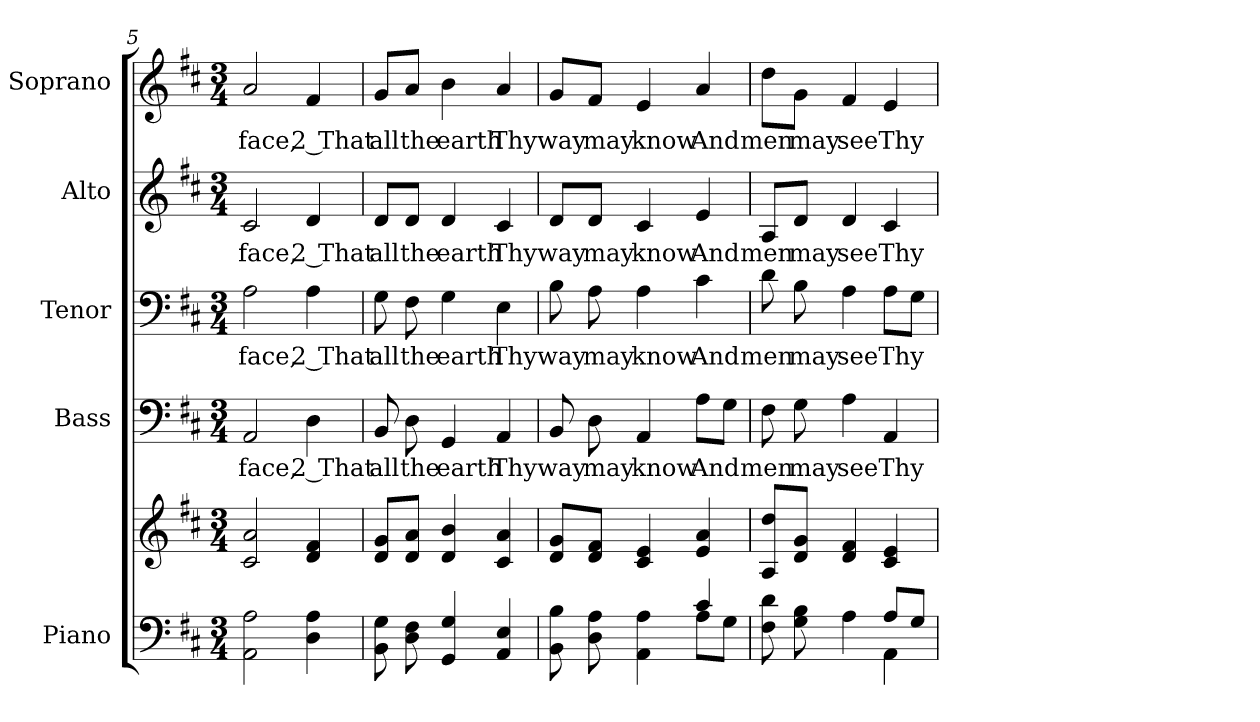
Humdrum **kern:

**kern	**kern	**kern	**text	**kern	**text	**kern	**text	**kern	**text
*part5	*part5	*part4	*part4	*part3	*part3	*part2	*part2	*part1	*part1
*staff6	*staff5	*staff4	*staff4	*staff3	*staff3	*staff2	*staff2	*staff1	*staff1
*I"Piano	*	*I"Bass	*	*I"Tenor	*	*I"Alto	*	*I"Soprano	*
*I'Pno.	*	*I'B.	*	*I'T.	*	*I'A.	*	*I'S.	*
*clefF4	*clefG2	*clefF4	*	*clefF4	*	*clefG2	*	*clefG2	*
*k[f#c#]	*k[f#c#]	*k[f#c#]	*	*k[f#c#]	*	*k[f#c#]	*	*k[f#c#]	*
*D:	*D:	*D:	*	*D:	*	*D:	*	*D:	*
*M3/4	*M3/4	*M3/4	*	*M3/4	*	*M3/4	*	*M3/4	*
=5	=5	=5	=5	=5	=5	=5	=5	=5	=5
!	!	!	!LO:LY:b:color=#000000	!	!	!	!	!	!
!	!	!	!	!	!LO:LY:b:color=#000000	!	!	!	!
!	!	!	!	!	!	!	!LO:LY:b:color=#000000	!	!
!	!	!	!	!	!	!	!	!	!LO:LY:b:color=#000000
2AAi\ 2Ai	2c#i/ 2ai	2AAi/	face,	2Ai\	face,	2c#i/	face,	2ai/	face,
!	!	!	!LO:LY:b:color=#000000	!	!	!	!	!	!
!	!	!	!	!	!LO:LY:b:color=#000000	!	!	!	!
!	!	!	!	!	!	!	!LO:LY:b:color=#000000	!	!
!	!	!	!	!	!	!	!	!	!LO:LY:b:color=#000000
4Di\ 4Ai	4di/ 4f#i	4Di\	2 That	4Ai\	2 That	4di/	2 That	4f#i/	2 That
!!LO:PB:g=z
=6	=6	=6	=6	=6	=6	=6	=6	=6	=6
!	!	!	!LO:LY:b:color=#000000	!	!	!	!	!	!
!	!	!	!	!	!LO:LY:b:color=#000000	!	!	!	!
!	!	!	!	!	!	!	!LO:LY:b:color=#000000	!	!
!	!	!	!	!	!	!	!	!	!LO:LY:b:color=#000000
8BBi\ 8Gi	8di/ 8gi/L	8BBi/	all	8Gi\	all	8di/L	all	8gi/L	all
!	!	!	!LO:LY:b:color=#000000	!	!	!	!	!	!
!	!	!	!	!	!LO:LY:b:color=#000000	!	!	!	!
!	!	!	!	!	!	!	!LO:LY:b:color=#000000	!	!
!	!	!	!	!	!	!	!	!	!LO:LY:b:color=#000000
8Di\ 8F#i	8di/ 8ai/J	8Di\	the	8F#i\	the	8di/J	the	8ai/J	the
!	!	!	!LO:LY:b:color=#000000	!	!	!	!	!	!
!	!	!	!	!	!LO:LY:b:color=#000000	!	!	!	!
!	!	!	!	!	!	!	!LO:LY:b:color=#000000	!	!
!	!	!	!	!	!	!	!	!	!LO:LY:b:color=#000000
4GGi/ 4Gi	4di/ 4bi	4GGi/	earth	4Gi\	earth	4di/	earth	4bi\	earth
!	!	!	!LO:LY:b:color=#000000	!	!	!	!	!	!
!	!	!	!	!	!LO:LY:b:color=#000000	!	!	!	!
!	!	!	!	!	!	!	!LO:LY:b:color=#000000	!	!
!	!	!	!	!	!	!	!	!	!LO:LY:b:color=#000000
4AAi/ 4Ei	4c#i/ 4ai	4AAi/	Thy	4Ei\	Thy	4c#i/	Thy	4ai/	Thy
=7	=7	=7	=7	=7	=7	=7	=7	=7	=7
*^	*	*	*	*	*	*	*	*	*
!	!	!	!	!LO:LY:b:color=#000000	!	!	!	!	!	!
!	!	!	!	!	!	!LO:LY:b:color=#000000	!	!	!	!
!	!	!	!	!	!	!	!	!LO:LY:b:color=#000000	!	!
!	!	!	!	!	!	!	!	!	!	!LO:LY:b:color=#000000
8BBi\ 8Bi	2ryy	8di/ 8gi/L	8BBi/	way	8Bi\	way	8di/L	way	8gi/L	way
!	!	!	!	!LO:LY:b:color=#000000	!	!	!	!	!	!
!	!	!	!	!	!	!LO:LY:b:color=#000000	!	!	!	!
!	!	!	!	!	!	!	!	!LO:LY:b:color=#000000	!	!
!	!	!	!	!	!	!	!	!	!	!LO:LY:b:color=#000000
8Di\ 8Ai	.	8di/ 8f#i/J	8Di\	may	8Ai\	may	8di/J	may	8f#i/J	may
!	!	!	!	!LO:LY:b:color=#000000	!	!	!	!	!	!
!	!	!	!	!	!	!LO:LY:b:color=#000000	!	!	!	!
!	!	!	!	!	!	!	!	!LO:LY:b:color=#000000	!	!
!	!	!	!	!	!	!	!	!	!	!LO:LY:b:color=#000000
4AAi\ 4Ai	.	4c#i/ 4ei	4AAi/	know	4Ai\	know	4c#i/	know	4ei/	know
!	!	!	!	!LO:LY:b:color=#000000	!	!	!	!	!	!
!	!	!	!	!	!	!LO:LY:b:color=#000000	!	!	!	!
!	!	!	!	!	!	!	!	!LO:LY:b:color=#000000	!	!
!	!	!	!	!	!	!	!	!	!	!LO:LY:b:color=#000000
4c#i/	8Ai\L	4ei/ 4ai	8Ai\L	And	4c#i\	And	4ei/	And	4ai/	And
.	8Gi\J	.	8Gi\J	.	.	.	.	.	.	.
=8	=8	=8	=8	=8	=8	=8	=8	=8	=8	=8
!	!	!	!	!LO:LY:b:color=#000000	!	!	!	!	!	!
!	!	!	!	!	!	!LO:LY:b:color=#000000	!	!	!	!
!	!	!	!	!	!	!	!	!LO:LY:b:color=#000000	!	!
!	!	!	!	!	!	!	!	!	!	!LO:LY:b:color=#000000
8F#i\ 8di	2ryy	8Ai/ 8ddi/L	8F#i\	men	8di\	men	8Ai/L	men	8ddi\L	men
!	!	!	!	!LO:LY:b:color=#000000	!	!	!	!	!	!
!	!	!	!	!	!	!LO:LY:b:color=#000000	!	!	!	!
!	!	!	!	!	!	!	!	!LO:LY:b:color=#000000	!	!
!	!	!	!	!	!	!	!	!	!	!LO:LY:b:color=#000000
8Gi\ 8Bi	.	8di/ 8gi/J	8Gi\	may	8Bi\	may	8di/J	may	8gi\J	may
!	!	!	!	!LO:LY:b:color=#000000	!	!	!	!	!	!
!	!	!	!	!	!	!LO:LY:b:color=#000000	!	!	!	!
!	!	!	!	!	!	!	!	!LO:LY:b:color=#000000	!	!
!	!	!	!	!	!	!	!	!	!	!LO:LY:b:color=#000000
4Ai\	.	4di/ 4f#i	4Ai\	see	4Ai\	see	4di/	see	4f#i/	see
!	!	!	!	!LO:LY:b:color=#000000	!	!	!	!	!	!
!	!	!	!	!	!	!LO:LY:b:color=#000000	!	!	!	!
!	!	!	!	!	!	!	!	!LO:LY:b:color=#000000	!	!
!	!	!	!	!	!	!	!	!	!	!LO:LY:b:color=#000000
8Ai/L	4AAi\	4c#i/ 4ei	4AAi/	Thy	8Ai\L	Thy	4c#i/	Thy	4ei/	Thy
8Gi/J	.	.	.	.	8Gi\J	.	.	.	.	.
*v	*v	*	*	*	*	*	*	*	*	*
=	=	=	=	=	=	=	=	=	=
*-	*-	*-	*-	*-	*-	*-	*-	*-	*-
